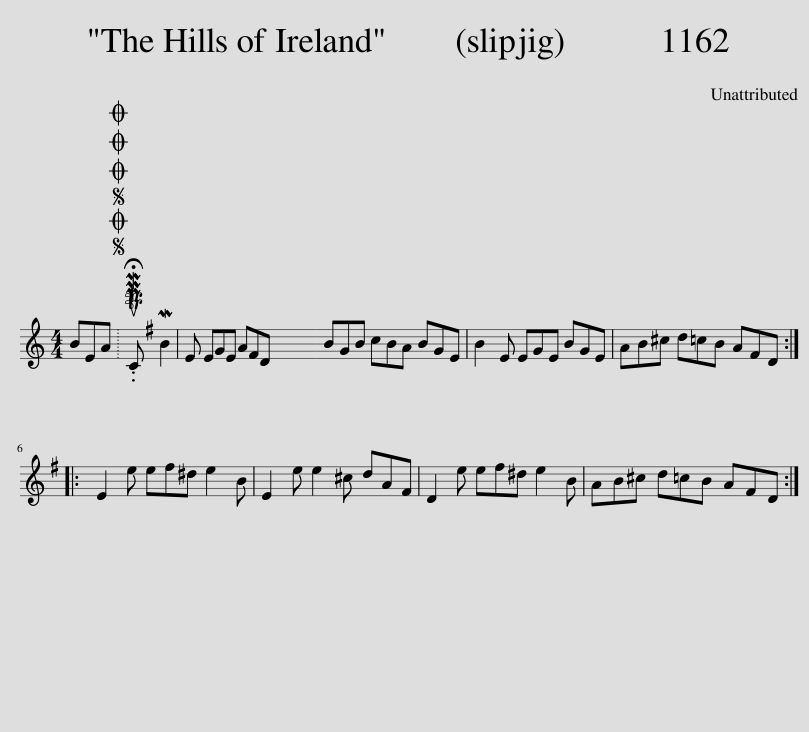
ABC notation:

X:1
L:1/8
M:4/4
I:linebreak $
K:C
V:1 treble
V:1
 BEA |SOSOOO .!fermata!PMTuC MB2 E EGE A^FD | BGB cBA BGE | B2 E EGE BGE | AB^c d=cB A^FD ::$ %5
 E2 e e^f^d e2 B | E2 e e2 ^c dA^F | D2 e e^f^d e2 B | AB^c d=cB A^FD :| %9
